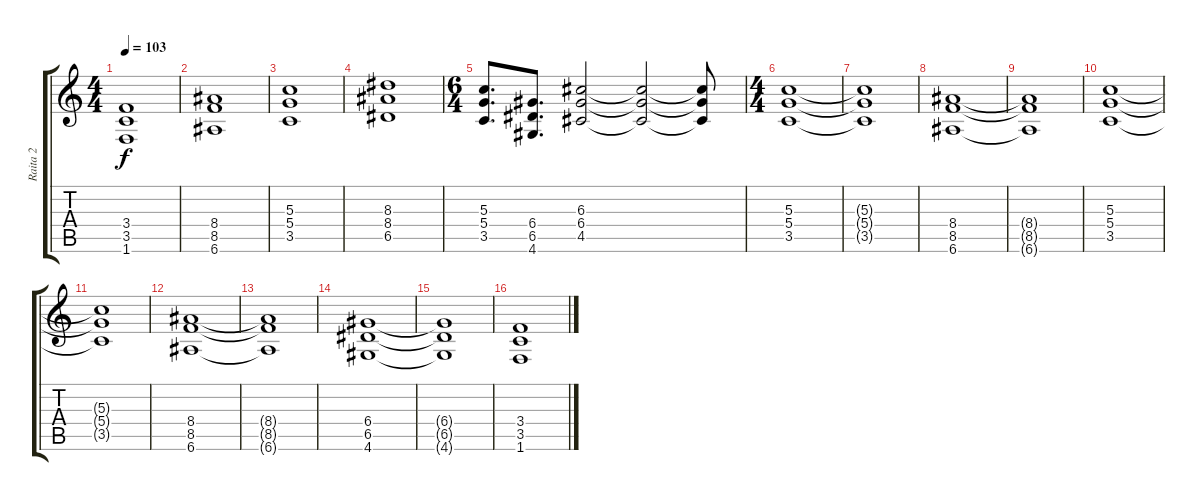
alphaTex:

\track ("Raita 2" "Raita 2") {instrument distortionguitar}
\staff {score tabs}
\tuning (E4 B3 G3 D3 A2 E2) {hide}
\ts (4 4)
\tempo 103
\clef g2
\ks c
(3.4{t} 3.5{t} 1.6{t}).1{dy f} |
(8.4 8.5 6.6).1 |
(5.3 5.4 3.5).1 |
(8.3 8.4 6.5).1 |
\ts (6 4)
(5.3 5.4 3.5).8{d} (6.4 6.5 4.6).8{d} (6.3 6.4 4.5).2 (6.3{t} 6.4{t} 4.5{t}).2 (6.3{t} 6.4{t} 4.5{t}).8 |
\ts (4 4)
(5.3 5.4 3.5).1 |
(5.3{t} 5.4{t} 3.5{t}).1 |
(8.4 8.5 6.6).1 |
(8.4{t} 8.5{t} 6.6{t}).1 |
(5.3 5.4 3.5).1 |
(5.3{t} 5.4{t} 3.5{t}).1 |
(8.4 8.5 6.6).1 |
(8.4{t} 8.5{t} 6.6{t}).1 |
(6.4 6.5 4.6).1 |
(6.4{t} 6.5{t} 4.6{t}).1 |
(3.4 3.5 1.6).1
